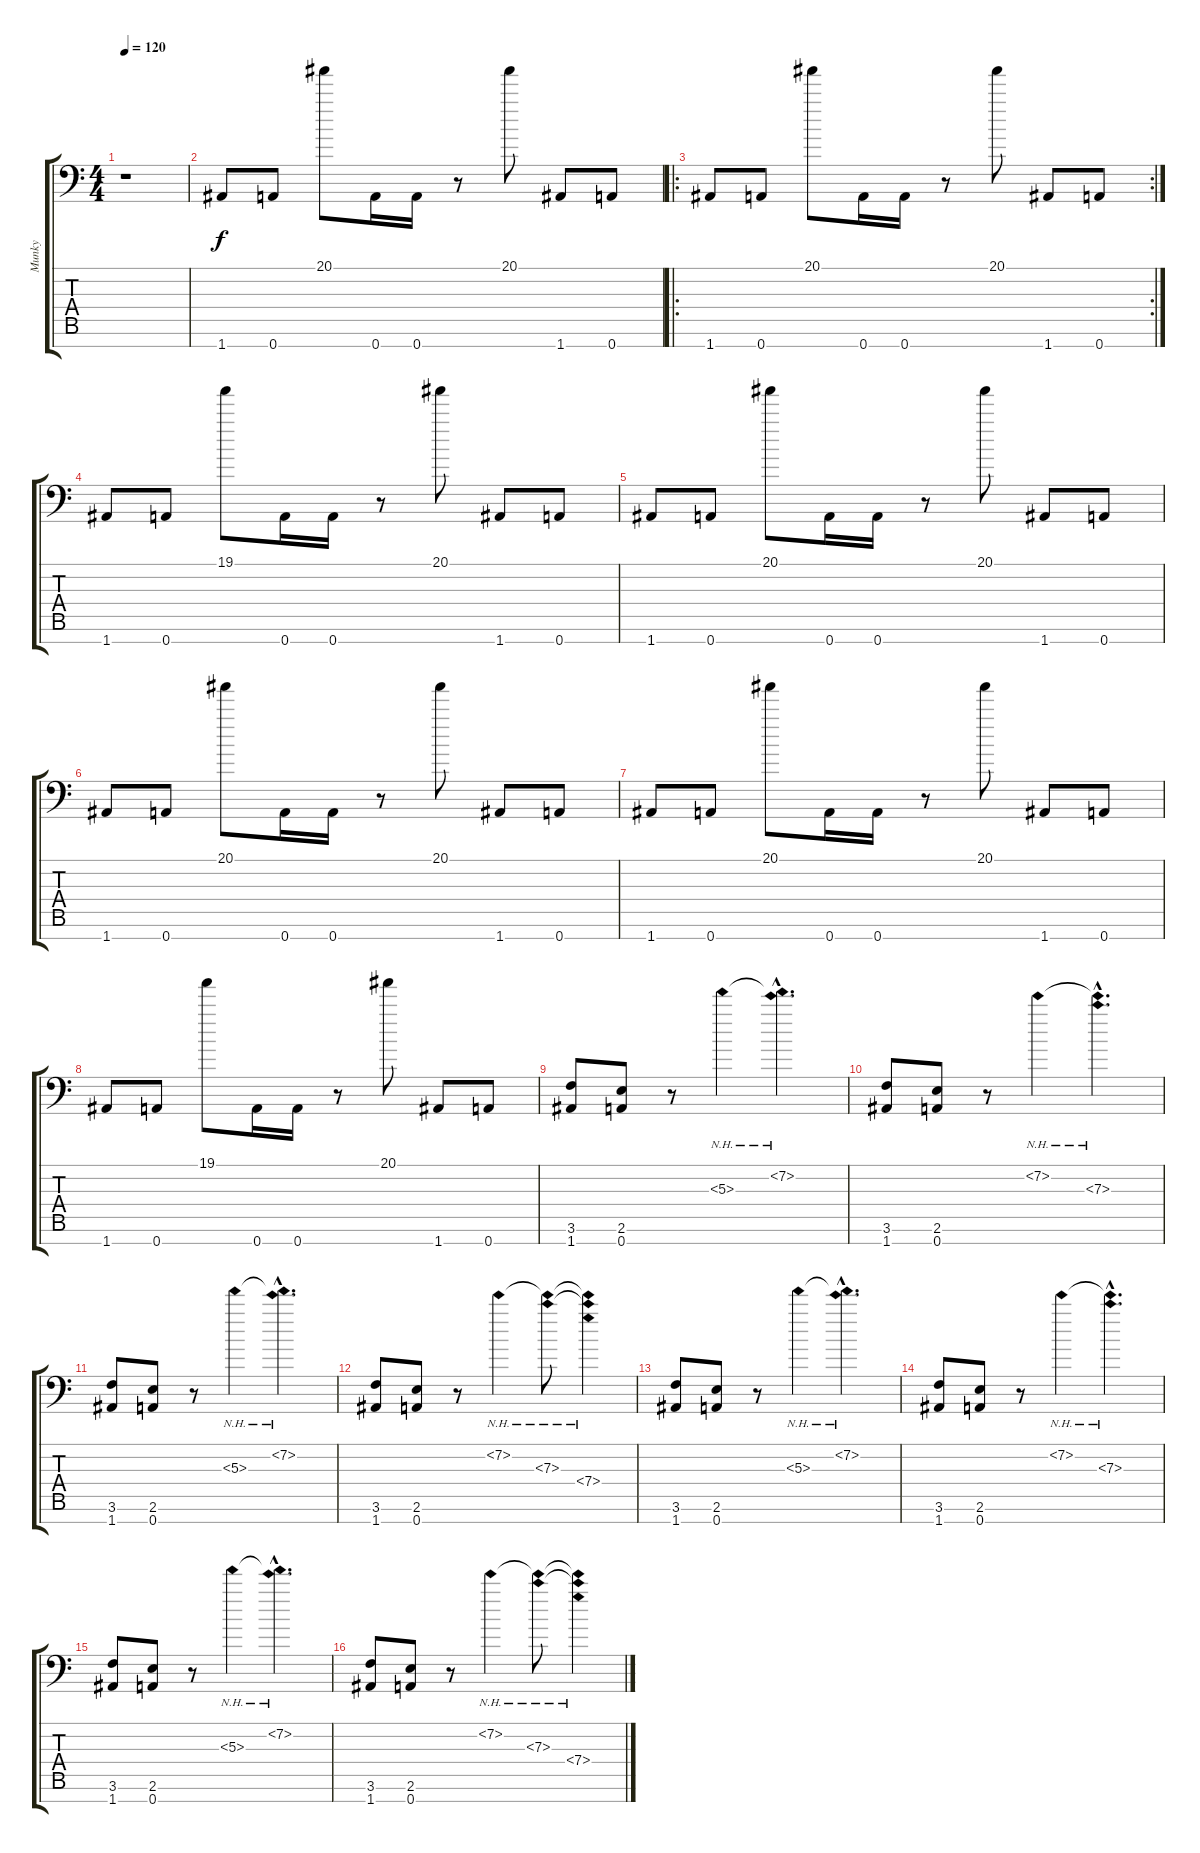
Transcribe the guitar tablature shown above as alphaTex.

\track ("Munky" "Munky") {instrument distortionguitar}
\staff {score tabs}
\tuning (D4 A3 F3 C3 G2 D2 A1) {hide}
\ts (4 4)
\tempo 120
\clef f4
\ks c
r.1{dy f instrument distortionguitar} |
1.7.8 0.7.8 20.1.8 0.7.16 0.7.16 r.8 20.1.8 1.7.8 0.7.8 |
\ro
\rc 2
1.7.8 0.7.8 20.1.8 0.7.16 0.7.16 r.8 20.1.8 1.7.8 0.7.8 |
1.7.8 0.7.8 19.1.8 0.7.16 0.7.16 r.8 20.1.8 1.7.8 0.7.8 |
1.7.8 0.7.8 20.1.8 0.7.16 0.7.16 r.8 20.1.8 1.7.8 0.7.8 |
1.7.8 0.7.8 20.1.8 0.7.16 0.7.16 r.8 20.1.8 1.7.8 0.7.8 |
1.7.8 0.7.8 20.1.8 0.7.16 0.7.16 r.8 20.1.8 1.7.8 0.7.8 |
1.7.8 0.7.8 19.1.8 0.7.16 0.7.16 r.8 20.1.8 1.7.8 0.7.8 |
(3.6 1.7).8 (2.6 0.7).8 r.8 5.3{nh}.4 (7.2{nh hac} 5.3{nh hac t}).4{d} |
(3.6 1.7).8 (2.6 0.7).8 r.8 7.2{nh}.4 (7.2{nh hac t} 7.3{nh hac}).4{d} |
(3.6 1.7).8 (2.6 0.7).8 r.8 5.3{nh}.4 (7.2{nh hac} 5.3{nh hac t}).4{d} |
(3.6 1.7).8 (2.6 0.7).8 r.8 7.2{nh}.4 (7.2{nh t} 7.3{nh}).8 (7.2{nh t} 7.3{nh t} 7.4{nh}).4 |
(3.6 1.7).8 (2.6 0.7).8 r.8 5.3{nh}.4 (7.2{nh hac} 5.3{nh hac t}).4{d} |
(3.6 1.7).8 (2.6 0.7).8 r.8 7.2{nh}.4 (7.2{nh hac t} 7.3{nh hac}).4{d} |
(3.6 1.7).8 (2.6 0.7).8 r.8 5.3{nh}.4 (7.2{nh hac} 5.3{nh hac t}).4{d} |
(3.6 1.7).8 (2.6 0.7).8 r.8 7.2{nh}.4 (7.2{nh t} 7.3{nh}).8 (7.2{nh t} 7.3{nh t} 7.4{nh}).4
